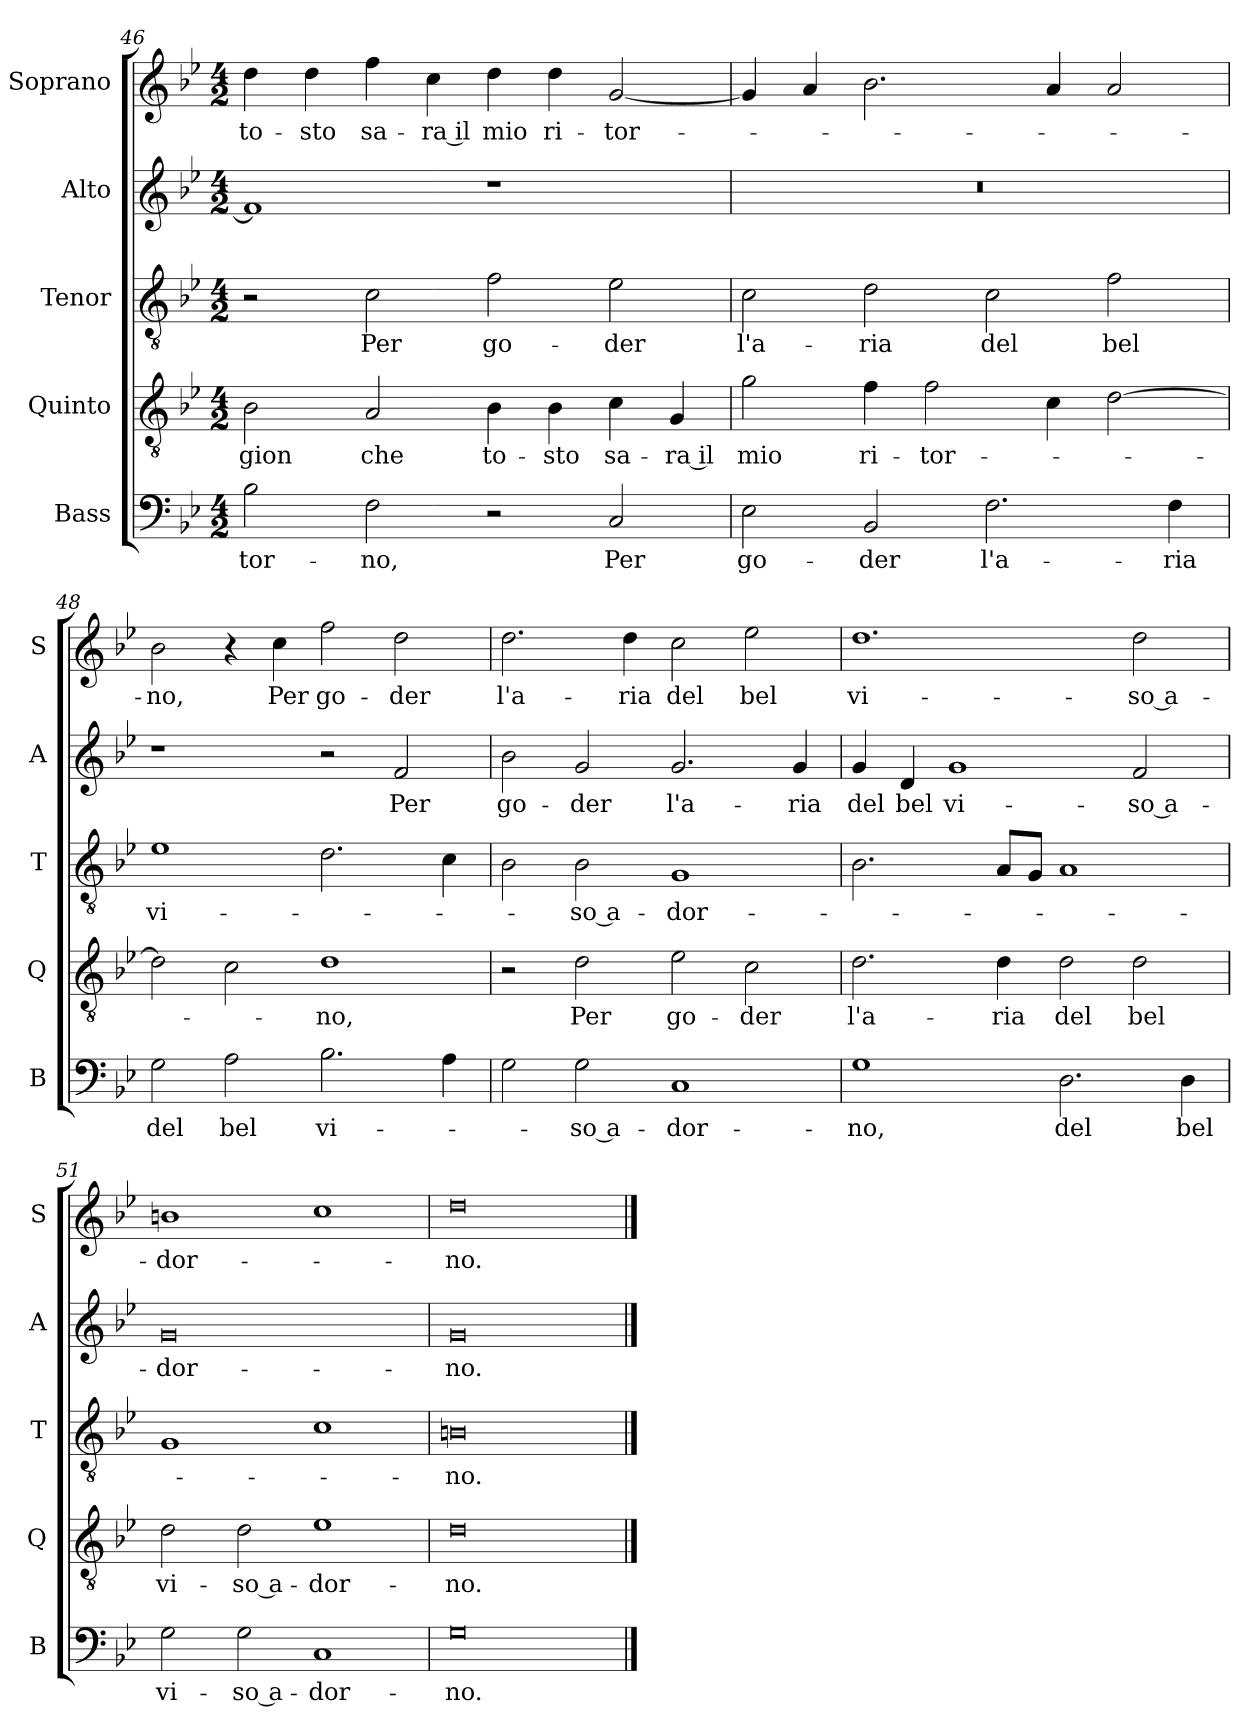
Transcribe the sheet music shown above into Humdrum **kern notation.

**kern	**text	**kern	**text	**kern	**text	**kern	**text	**kern	**text
*part5	*part5	*part4	*part4	*part3	*part3	*part2	*part2	*part1	*part1
*staff5	*staff5	*staff4	*staff4	*staff3	*staff3	*staff2	*staff2	*staff1	*staff1
*I"Bass	*	*I"Quinto	*	*I"Tenor	*	*I"Alto	*	*I"Soprano	*
*I'B	*	*I'Q	*	*I'T	*	*I'A	*	*I'S	*
!!LO:LB:g=z
*clefF4	*	*clefGv2	*	*clefGv2	*	*clefG2	*	*clefG2	*
*k[b-e-]	*	*k[b-e-]	*	*k[b-e-]	*	*k[b-e-]	*	*k[b-e-]	*
*B-:	*	*B-:	*	*B-:	*	*B-:	*	*B-:	*
*M4/2	*	*M4/2	*	*M4/2	*	*M4/2	*	*M4/2	*
=46	=46	=46	=46	=46	=46	=46	=46	=46	=46
!	!LO:LY:b	!	!LO:LY:b	!	!	!	!	!	!LO:LY:b
2B-\	-tor-	2B-\	-gion	2r	.	1f]	.	4dd\	to-
!	!	!	!	!	!	!	!	!	!LO:LY:b
.	.	.	.	.	.	.	.	4dd\	-sto
!	!LO:LY:b	!	!LO:LY:b	!	!LO:LY:b	!	!	!	!LO:LY:b
2F\	-no,	2A/	che	2c\	Per	.	.	4ff\	sa-
!	!	!	!	!	!	!	!	!	!LO:LY:b
.	.	.	.	.	.	.	.	4cc\	-ra il
!	!	!	!LO:LY:b	!	!LO:LY:b	!	!	!	!LO:LY:b
2r	.	4B-\	to-	2f\	go-	1r	.	4dd\	mio
!	!	!	!LO:LY:b	!	!	!	!	!	!LO:LY:b
.	.	4B-\	-sto	.	.	.	.	4dd\	ri-
!	!LO:LY:b	!	!LO:LY:b	!	!LO:LY:b	!	!	!	!LO:LY:b
2C/	Per	4c\	sa-	2e-\	-der	.	.	[2g/	-tor-
!	!	!	!LO:LY:b	!	!	!	!	!	!
.	.	4G/	-ra il	.	.	.	.	.	.
=47	=47	=47	=47	=47	=47	=47	=47	=47	=47
!	!LO:LY:b	!	!LO:LY:b	!	!LO:LY:b	!	!	!	!
2E-\	go-	2g\	mio	2c\	l'a-	0r	.	4g/]	.
.	.	.	.	.	.	.	.	4a/	.
!	!LO:LY:b	!	!LO:LY:b	!	!LO:LY:b	!	!	!	!
2BB-/	-der	4f\	ri-	2d\	-ria	.	.	2.b-\	.
!	!	!	!LO:LY:b	!	!	!	!	!	!
.	.	2f\	-tor-	.	.	.	.	.	.
!	!LO:LY:b	!	!	!	!LO:LY:b	!	!	!	!
2.F\	l'a-	.	.	2c\	del	.	.	.	.
.	.	4c\	.	.	.	.	.	4a/	.
!	!	!	!	!	!LO:LY:b	!	!	!	!
.	.	[2d\	.	2f\	bel	.	.	2a/	.
!	!LO:LY:b	!	!	!	!	!	!	!	!
4F\	-ria	.	.	.	.	.	.	.	.
=48	=48	=48	=48	=48	=48	=48	=48	=48	=48
!	!LO:LY:b	!	!	!	!LO:LY:b	!	!	!	!LO:LY:b
2G\	del	2d\]	.	1e-	vi-	1r	.	2b-\	-no,
!	!LO:LY:b	!	!	!	!	!	!	!	!
2A\	bel	2c\	.	.	.	.	.	4r	.
!	!	!	!	!	!	!	!	!	!LO:LY:b
.	.	.	.	.	.	.	.	4cc\	Per
!	!LO:LY:b	!	!LO:LY:b	!	!	!	!	!	!LO:LY:b
2.B-\	vi-	1d	-no,	2.d\	.	2r	.	2ff\	go-
!	!	!	!	!	!	!	!LO:LY:b	!	!LO:LY:b
.	.	.	.	.	.	2f/	Per	2dd\	-der
4A\	.	.	.	4c\	.	.	.	.	.
!!LO:LB:g=z
=49	=49	=49	=49	=49	=49	=49	=49	=49	=49
!	!	!	!	!	!	!	!LO:LY:b	!	!LO:LY:b
2G\	.	2r	.	2B-\	.	2b-\	go-	2.dd\	l'a-
!	!LO:LY:b	!	!LO:LY:b	!	!LO:LY:b	!	!LO:LY:b	!	!
2G\	-so a-	2d\	Per	2B-\	-so a-	2g/	-der	.	.
!	!	!	!	!	!	!	!	!	!LO:LY:b
.	.	.	.	.	.	.	.	4dd\	-ria
!	!LO:LY:b	!	!LO:LY:b	!	!LO:LY:b	!	!LO:LY:b	!	!LO:LY:b
1C	-dor-	2e-\	go-	1G	-dor-	2.g/	l'a-	2cc\	del
!	!	!	!LO:LY:b	!	!	!	!	!	!LO:LY:b
.	.	2c\	-der	.	.	.	.	2ee-\	bel
!	!	!	!	!	!	!	!LO:LY:b	!	!
.	.	.	.	.	.	4g/	-ria	.	.
=50	=50	=50	=50	=50	=50	=50	=50	=50	=50
!	!LO:LY:b	!	!LO:LY:b	!	!	!	!LO:LY:b	!	!LO:LY:b
1G	-no,	2.d\	l'a-	2.B-\	.	4g/	del	1.dd	vi-
!	!	!	!	!	!	!	!LO:LY:b	!	!
.	.	.	.	.	.	4d/	bel	.	.
!	!	!	!	!	!	!	!LO:LY:b	!	!
.	.	.	.	.	.	1g	vi-	.	.
!	!	!	!LO:LY:b	!	!	!	!	!	!
.	.	4d\	-ria	8A/L	.	.	.	.	.
.	.	.	.	8G/J	.	.	.	.	.
!	!LO:LY:b	!	!LO:LY:b	!	!	!	!	!	!
2.D\	del	2d\	del	1A	.	.	.	.	.
!	!	!	!LO:LY:b	!	!	!	!LO:LY:b	!	!LO:LY:b
.	.	2d\	bel	.	.	2f/	-so a-	2dd\	-so a-
!	!LO:LY:b	!	!	!	!	!	!	!	!
4D\	bel	.	.	.	.	.	.	.	.
=51	=51	=51	=51	=51	=51	=51	=51	=51	=51
!	!LO:LY:b	!	!LO:LY:b	!	!	!	!LO:LY:b	!	!LO:LY:b
2G\	vi-	2d\	vi-	1G	.	0g	-dor-	1bn	-dor-
!	!LO:LY:b	!	!LO:LY:b	!	!	!	!	!	!
2G\	-so a-	2d\	-so a-	.	.	.	.	.	.
!	!LO:LY:b	!	!LO:LY:b	!	!	!	!	!	!
1C	-dor-	1e-	-dor-	1c	.	.	.	1cc	.
=52	=52	=52	=52	=52	=52	=52	=52	=52	=52
!	!LO:LY:b	!	!LO:LY:b	!	!LO:LY:b	!	!LO:LY:b	!	!LO:LY:b
0G	-no.	0d	-no.	0Bn	-no.	0g	-no.	0dd	-no.
==	==	==	==	==	==	==	==	==	==
*-	*-	*-	*-	*-	*-	*-	*-	*-	*-
